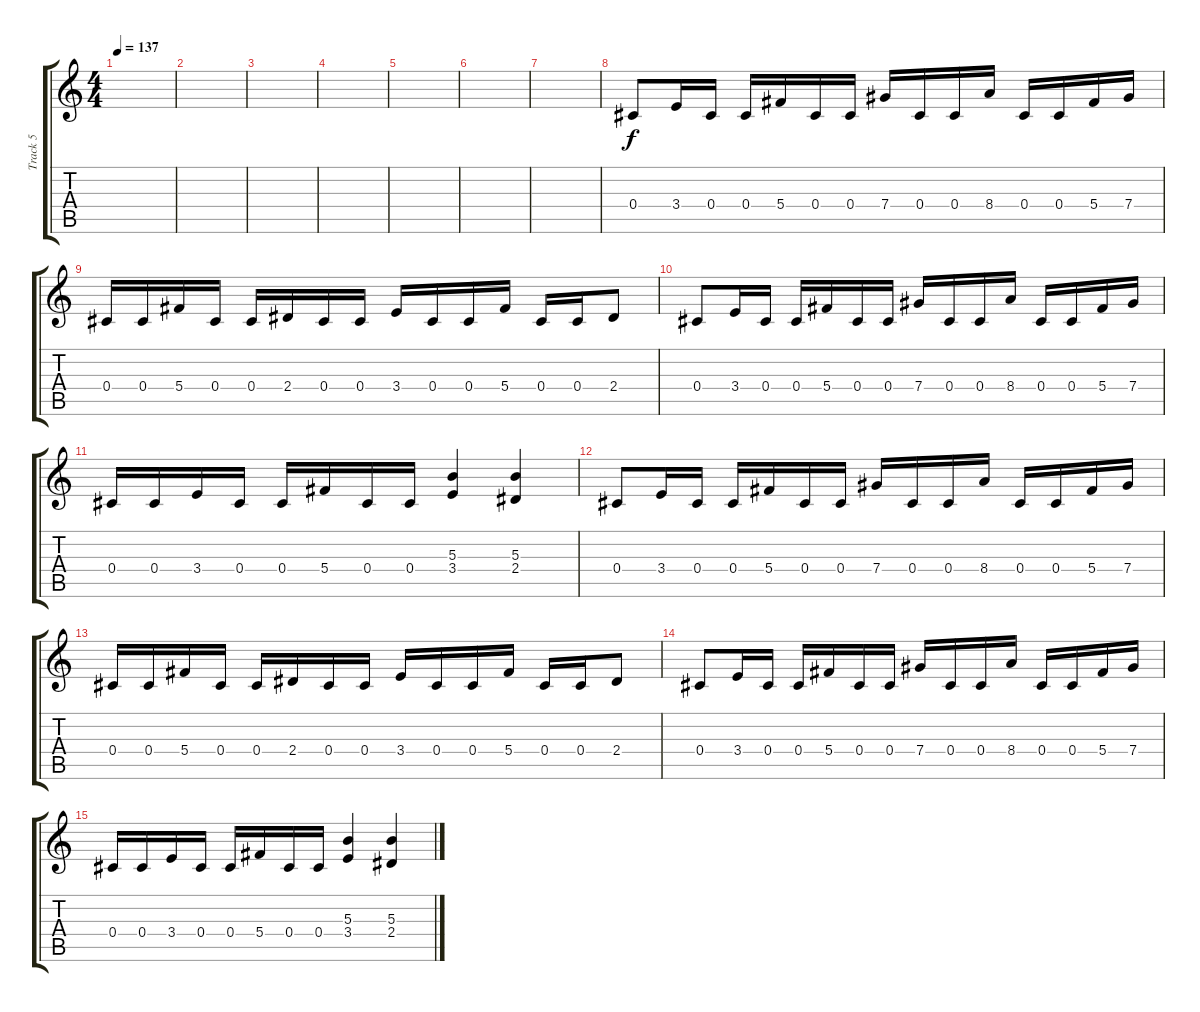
\track ("Track 5" "Track 5") {instrument distortionguitar}
\staff {score tabs}
\tuning (Eb4 Bb3 Gb3 Db3 Ab2 Eb2) {hide}
\ts (4 4)
\tempo 137
\clef g2
\ks c
|
|
|
|
|
|
|
0.4.8 3.4.16 0.4.16 0.4.16 5.4.16 0.4.16 0.4.16 7.4.16 0.4.16 0.4.16 8.4.16 0.4.16 0.4.16 5.4.16 7.4.16 |
0.4.16 0.4.16 5.4.16 0.4.16 0.4.16 2.4.16 0.4.16 0.4.16 3.4.16 0.4.16 0.4.16 5.4.16 0.4.16 0.4.16 2.4.8 |
0.4.8 3.4.16 0.4.16 0.4.16 5.4.16 0.4.16 0.4.16 7.4.16 0.4.16 0.4.16 8.4.16 0.4.16 0.4.16 5.4.16 7.4.16 |
0.4.16 0.4.16 3.4.16 0.4.16 0.4.16 5.4.16 0.4.16 0.4.16 (5.3 3.4).4 (5.3 2.4).4 |
0.4.8 3.4.16 0.4.16 0.4.16 5.4.16 0.4.16 0.4.16 7.4.16 0.4.16 0.4.16 8.4.16 0.4.16 0.4.16 5.4.16 7.4.16 |
0.4.16 0.4.16 5.4.16 0.4.16 0.4.16 2.4.16 0.4.16 0.4.16 3.4.16 0.4.16 0.4.16 5.4.16 0.4.16 0.4.16 2.4.8 |
0.4.8 3.4.16 0.4.16 0.4.16 5.4.16 0.4.16 0.4.16 7.4.16 0.4.16 0.4.16 8.4.16 0.4.16 0.4.16 5.4.16 7.4.16 |
0.4.16 0.4.16 3.4.16 0.4.16 0.4.16 5.4.16 0.4.16 0.4.16 (5.3 3.4).4 (5.3 2.4).4
